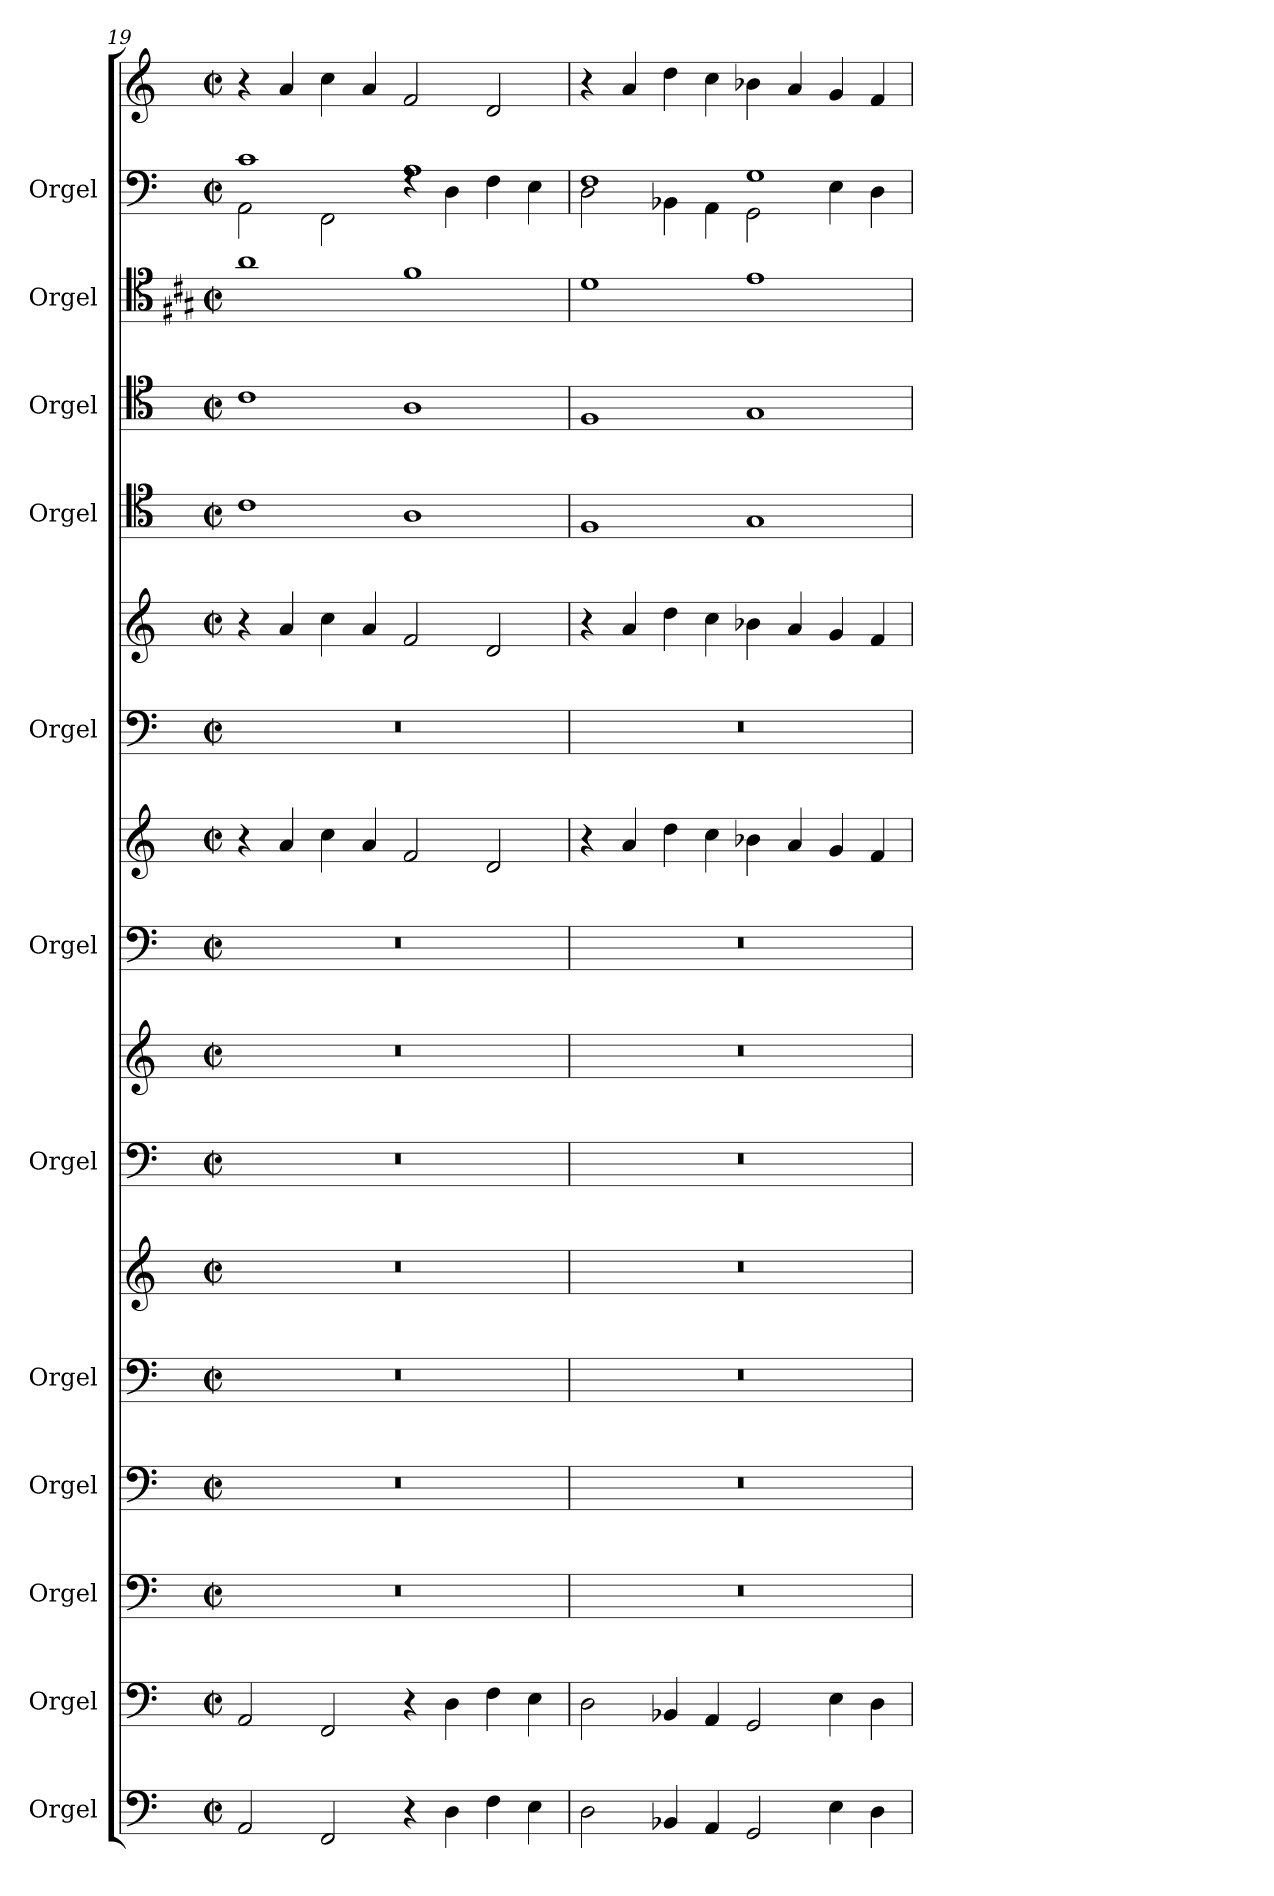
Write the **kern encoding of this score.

**kern	**kern	**kern	**kern	**kern	**kern	**kern	**kern	**kern	**kern	**kern	**kern	**kern	**kern	**kern	**kern	**kern
*part12	*part11	*part10	*part9	*part8	*part8	*part7	*part7	*part6	*part6	*part5	*part5	*part4	*part3	*part2	*part1	*part1
*staff17	*staff16	*staff15	*staff14	*staff13	*staff12	*staff11	*staff10	*staff9	*staff8	*staff7	*staff6	*staff5	*staff4	*staff3	*staff2	*staff1
*I"Orgel	*I"Orgel	*I"Orgel	*I"Orgel	*I"Orgel	*	*I"Orgel	*	*I"Orgel	*	*I"Orgel	*	*I"Orgel	*I"Orgel	*I"Orgel	*I"Orgel	*
*I'Org.	*I'Org.	*I'Org.	*I'Org.	*I'Org.	*	*I'Org.	*	*I'Org.	*	*I'Org.	*	*I'Org.	*I'Org.	*I'Org.	*	*
*clefF4	*clefF4	*clefF4	*clefF4	*clefF4	*clefG2	*clefF4	*clefG2	*clefF4	*clefG2	*clefF4	*clefG2	*clefC4	*clefC4	*clefC4	*clefF4	*clefG2
*	*	*	*	*	*	*	*	*	*	*	*	*	*	*ITrd5c9	*	*
*k[]	*k[]	*k[]	*k[]	*k[]	*k[]	*k[]	*k[]	*k[]	*k[]	*k[]	*k[]	*k[]	*k[]	*k[]	*k[]	*k[]
*M4/2	*M4/2	*M4/2	*M4/2	*M4/2	*M4/2	*M4/2	*M4/2	*M4/2	*M4/2	*M4/2	*M4/2	*M4/2	*M4/2	*M4/2	*M4/2	*M4/2
*met(c|)	*met(c|)	*met(c|)	*met(c|)	*met(c|)	*met(c|)	*met(c|)	*met(c|)	*met(c|)	*met(c|)	*met(c|)	*met(c|)	*met(c|)	*met(c|)	*met(c|)	*met(c|)	*met(c|)
=19	=19	=19	=19	=19	=19	=19	=19	=19	=19	=19	=19	=19	=19	=19	=19	=19
*	*	*	*	*	*	*	*	*	*	*	*	*	*	*	*^	*
2AA/	2AA/	0r	0r	0r	0r	0r	0r	0r	4r	0r	4r	1c	1c	1c	1c	2AA\	4r
.	.	.	.	.	.	.	.	.	4a/	.	4a/	.	.	.	.	.	4a/
2FF/	2FF/	.	.	.	.	.	.	.	4cc\	.	4cc\	.	.	.	.	2FF\	4cc\
.	.	.	.	.	.	.	.	.	4a/	.	4a/	.	.	.	.	.	4a/
4r	4r	.	.	.	.	.	.	.	2f/	.	2f/	1A	1A	1A	1A	4rF	2f/
4D\	4D\	.	.	.	.	.	.	.	.	.	.	.	.	.	.	4D\	.
4F\	4F\	.	.	.	.	.	.	.	2d/	.	2d/	.	.	.	.	4F\	2d/
4E\	4E\	.	.	.	.	.	.	.	.	.	.	.	.	.	.	4E\	.
=20	=20	=20	=20	=20	=20	=20	=20	=20	=20	=20	=20	=20	=20	=20	=20	=20	=20
2D\	2D\	0r	0r	0r	0r	0r	0r	0r	4r	0r	4r	1F	1F	1F	1F	2D\	4r
.	.	.	.	.	.	.	.	.	4a/	.	4a/	.	.	.	.	.	4a/
4BB-X/	4BB-X/	.	.	.	.	.	.	.	4dd\	.	4dd\	.	.	.	.	4BB-X\	4dd\
4AA/	4AA/	.	.	.	.	.	.	.	4cc\	.	4cc\	.	.	.	.	4AA\	4cc\
2GG/	2GG/	.	.	.	.	.	.	.	4b-X\	.	4b-X\	1G	1G	1G	1G	2GG\	4b-X\
.	.	.	.	.	.	.	.	.	4a/	.	4a/	.	.	.	.	.	4a/
4E\	4E\	.	.	.	.	.	.	.	4g/	.	4g/	.	.	.	.	4E\	4g/
4D\	4D\	.	.	.	.	.	.	.	4f/	.	4f/	.	.	.	.	4D\	4f/
*	*	*	*	*	*	*	*	*	*	*	*	*	*	*	*v	*v	*
=	=	=	=	=	=	=	=	=	=	=	=	=	=	=	=	=
*-	*-	*-	*-	*-	*-	*-	*-	*-	*-	*-	*-	*-	*-	*-	*-	*-
